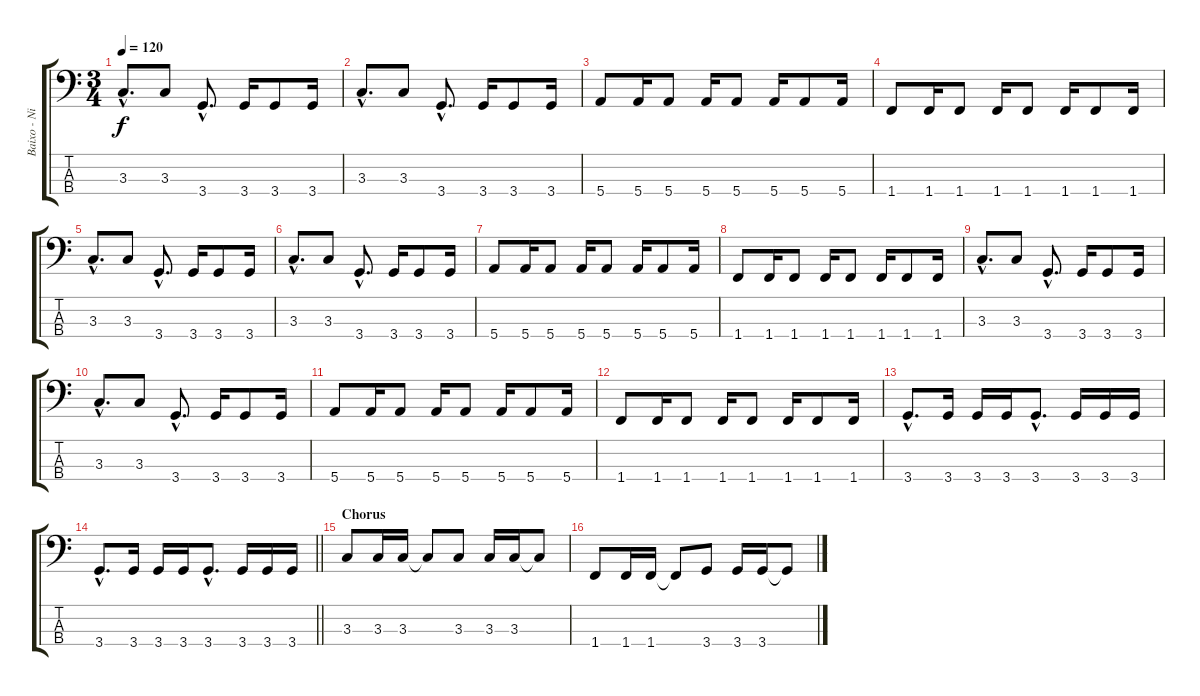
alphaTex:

\track ("Baixo - Nikola" "Baixo - Ni") {instrument electricbasspick}
\staff {score tabs}
\tuning (G2 D2 A1 E1) {hide}
\ts (3 4)
\tempo 120
\clef f4
\ks c
3.3{hac}.8{d dy f} 3.3.8 3.4{hac}.8{d} 3.4.16 3.4.8 3.4.16 |
3.3{hac}.8{d} 3.3.8 3.4{hac}.8{d} 3.4.16 3.4.8 3.4.16 |
5.4.8 5.4.16 5.4.8 5.4.16 5.4.8 5.4.16 5.4.8 5.4.16 |
1.4.8 1.4.16 1.4.8 1.4.16 1.4.8 1.4.16 1.4.8 1.4.16 |
3.3{hac}.8{d} 3.3.8 3.4{hac}.8{d} 3.4.16 3.4.8 3.4.16 |
3.3{hac}.8{d} 3.3.8 3.4{hac}.8{d} 3.4.16 3.4.8 3.4.16 |
5.4.8 5.4.16 5.4.8 5.4.16 5.4.8 5.4.16 5.4.8 5.4.16 |
1.4.8 1.4.16 1.4.8 1.4.16 1.4.8 1.4.16 1.4.8 1.4.16 |
3.3{hac}.8{d} 3.3.8 3.4{hac}.8{d} 3.4.16 3.4.8 3.4.16 |
3.3{hac}.8{d} 3.3.8 3.4{hac}.8{d} 3.4.16 3.4.8 3.4.16 |
5.4.8 5.4.16 5.4.8 5.4.16 5.4.8 5.4.16 5.4.8 5.4.16 |
1.4.8 1.4.16 1.4.8 1.4.16 1.4.8 1.4.16 1.4.8 1.4.16 |
3.4{hac}.8{d} 3.4.16 3.4.16 3.4.16 3.4{hac}.8{d} 3.4.16 3.4.16 3.4.16 |
\barLineRight lightlight
3.4{hac}.8{d} 3.4.16 3.4.16 3.4.16 3.4{hac}.8{d} 3.4.16 3.4.16 3.4.16 |
\section ("" "Chorus")
3.3.8 3.3.16 3.3.16 3.3{t}.8 3.3.8 3.3.16 3.3.16 3.3{t}.8 |
1.4.8 1.4.16 1.4.16 1.4{t}.8 3.4.8 3.4.16 3.4.16 3.4{t}.8
